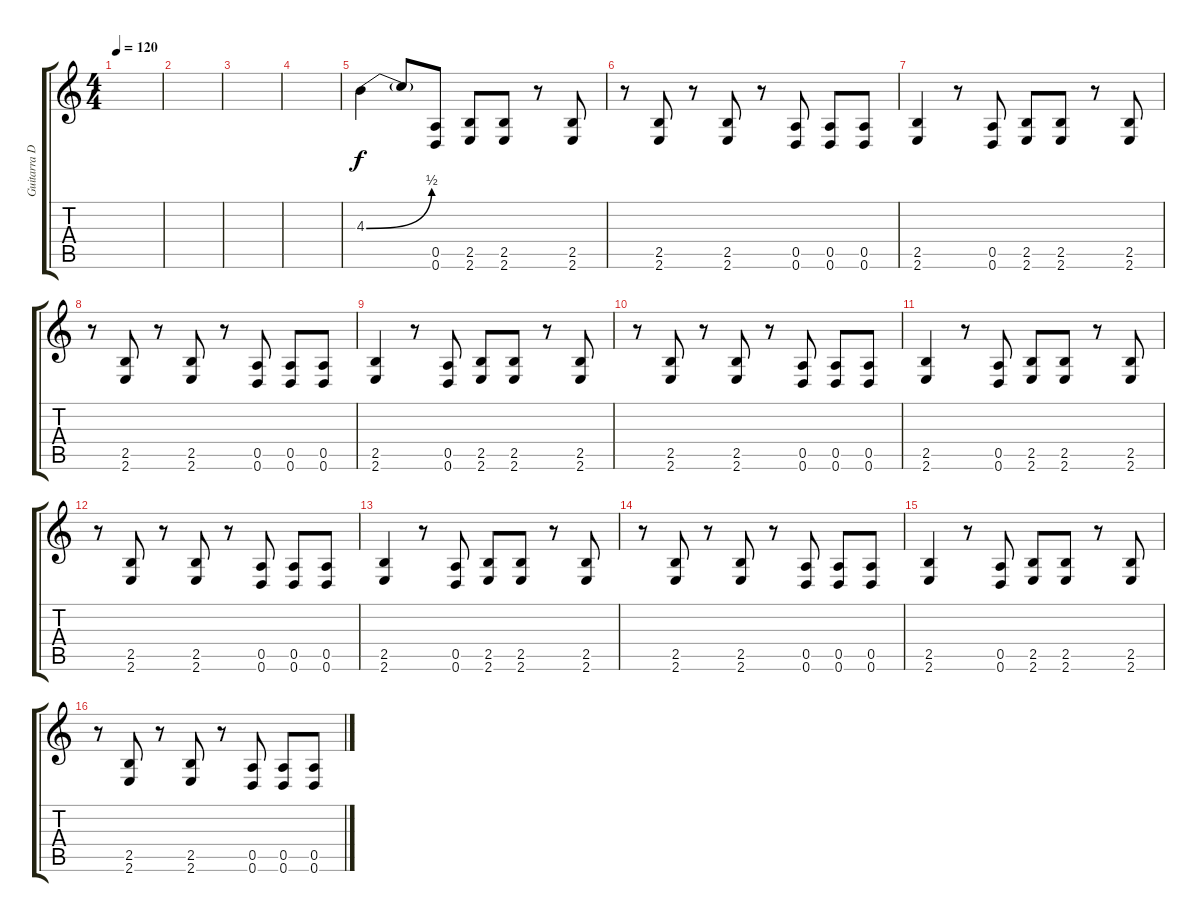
\track ("Guitarra Distorcida 2" "Guitarra D") {instrument distortionguitar}
\staff {score tabs}
\tuning (E4 B3 G3 D3 A2 D2) {hide}
\ts (4 4)
\tempo 120
\clef g2
\ks c
|
|
|
|
4.3{be (bend 0 0 60 2)}.4 4.3{t}.8 (0.5 0.6).8 (2.5 2.6).8 (2.5 2.6).8 r.8 (2.5 2.6).8 |
r.8 (2.5 2.6).8 r.8 (2.5 2.6).8 r.8 (0.5 0.6).8 (0.5 0.6).8 (0.5 0.6).8 |
(2.5 2.6).4 r.8 (0.5 0.6).8 (2.5 2.6).8 (2.5 2.6).8 r.8 (2.5 2.6).8 |
r.8 (2.5 2.6).8 r.8 (2.5 2.6).8 r.8 (0.5 0.6).8 (0.5 0.6).8 (0.5 0.6).8 |
(2.5 2.6).4 r.8 (0.5 0.6).8 (2.5 2.6).8 (2.5 2.6).8 r.8 (2.5 2.6).8 |
r.8 (2.5 2.6).8 r.8 (2.5 2.6).8 r.8 (0.5 0.6).8 (0.5 0.6).8 (0.5 0.6).8 |
(2.5 2.6).4 r.8 (0.5 0.6).8 (2.5 2.6).8 (2.5 2.6).8 r.8 (2.5 2.6).8 |
r.8 (2.5 2.6).8 r.8 (2.5 2.6).8 r.8 (0.5 0.6).8 (0.5 0.6).8 (0.5 0.6).8 |
(2.5 2.6).4 r.8 (0.5 0.6).8 (2.5 2.6).8 (2.5 2.6).8 r.8 (2.5 2.6).8 |
r.8 (2.5 2.6).8 r.8 (2.5 2.6).8 r.8 (0.5 0.6).8 (0.5 0.6).8 (0.5 0.6).8 |
(2.5 2.6).4 r.8 (0.5 0.6).8 (2.5 2.6).8 (2.5 2.6).8 r.8 (2.5 2.6).8 |
r.8 (2.5 2.6).8 r.8 (2.5 2.6).8 r.8 (0.5 0.6).8 (0.5 0.6).8 (0.5 0.6).8
